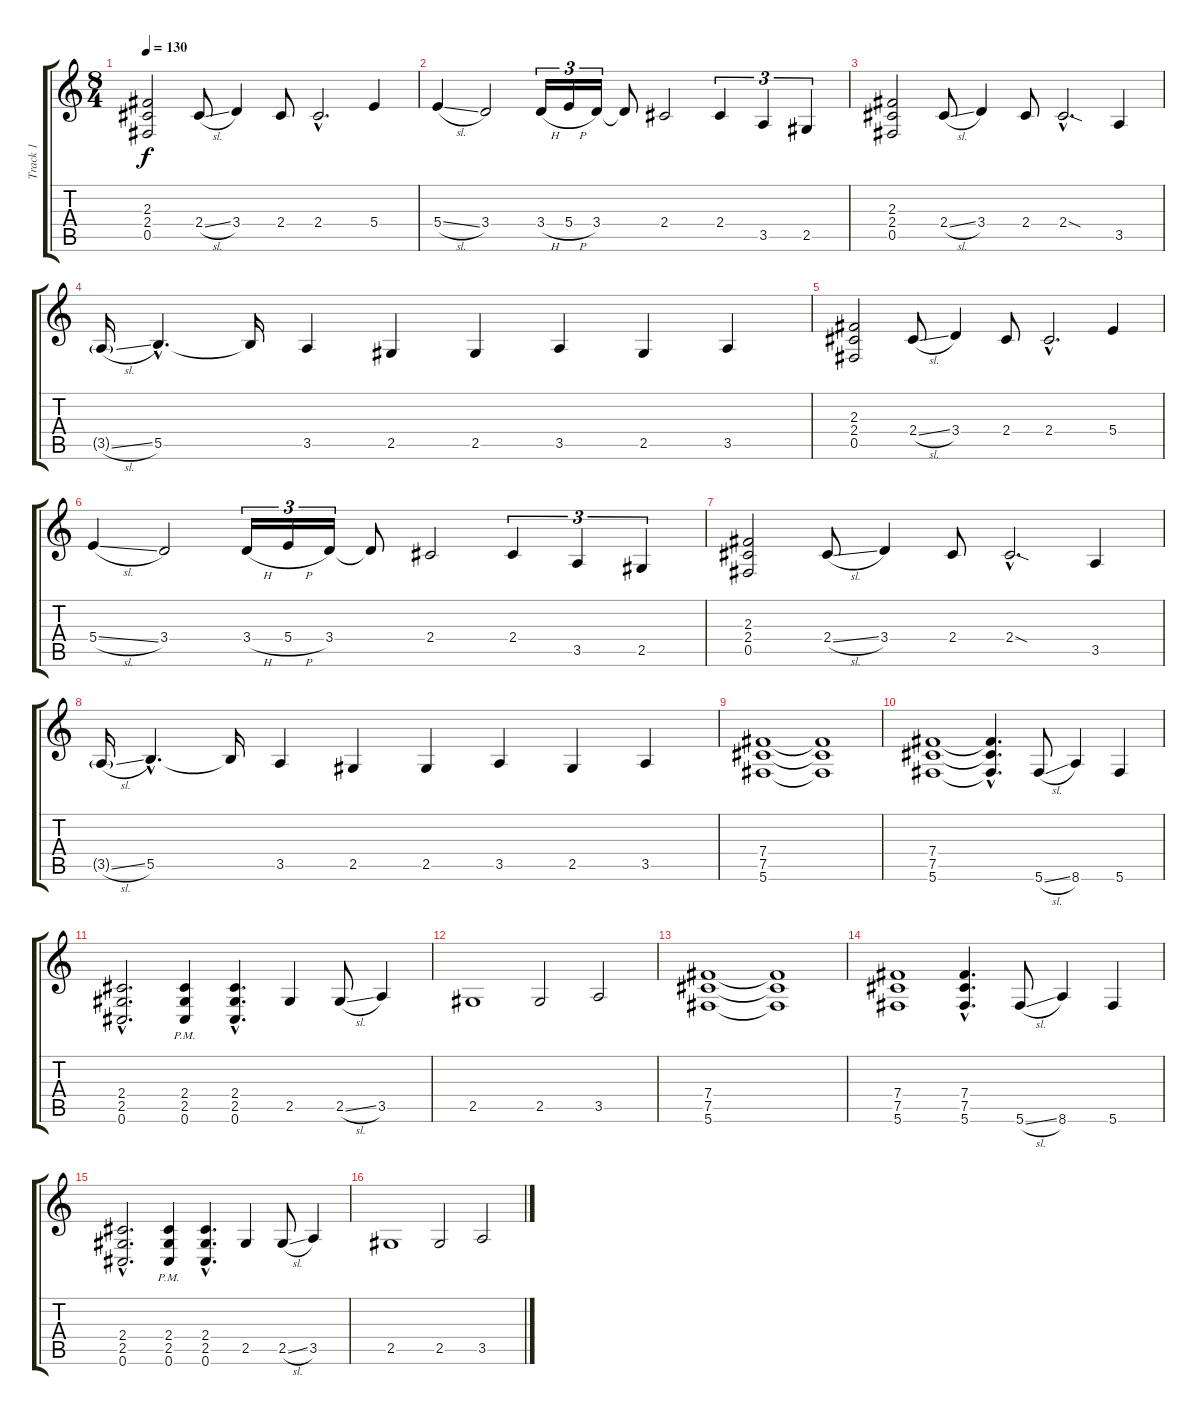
\track ("Track 1" "Track 1") {instrument distortionguitar}
\staff {score tabs}
\tuning (Db4 Ab3 E3 B2 Gb2 Db2) {hide}
\ts (8 4)
\tempo 130
\clef g2
\ks c
(2.3 2.4 0.5).2{dy f} 2.4{sl}.8 3.4.4 2.4.8 2.4{hac}.2{d} 5.4.4 |
5.4{sl}.4 3.4.2 3.4{h}.16{tu (3 2)} 5.4{h}.16{tu (3 2)} 3.4.16{tu (3 2)} 3.4{t}.8 2.4.2 2.4.4{tu (3 2)} 3.5.4{tu (3 2)} 2.5.4{tu (3 2)} |
(2.3 2.4 0.5).2 2.4{sl}.8 3.4.4 2.4.8 2.4{sod hac}.2{d} 3.5.4 |
3.5{sl g}.16 5.5{hac}.4{d} 5.5{t}.16 3.5.4 2.5.4 2.5.4 3.5.4 2.5.4 3.5.4 |
(2.3 2.4 0.5).2 2.4{sl}.8 3.4.4 2.4.8 2.4{hac}.2{d} 5.4.4 |
5.4{sl}.4 3.4.2 3.4{h}.16{tu (3 2)} 5.4{h}.16{tu (3 2)} 3.4.16{tu (3 2)} 3.4{t}.8 2.4.2 2.4.4{tu (3 2)} 3.5.4{tu (3 2)} 2.5.4{tu (3 2)} |
(2.3 2.4 0.5).2 2.4{sl}.8 3.4.4 2.4.8 2.4{sod hac}.2{d} 3.5.4 |
3.5{sl g}.16 5.5{hac}.4{d} 5.5{t}.16 3.5.4 2.5.4 2.5.4 3.5.4 2.5.4 3.5.4 |
(7.4 7.5 5.6).1 (7.4{t} 7.5{t} 5.6{t}).1 |
(7.4 7.5 5.6).1 (7.4{hac t} 7.5{hac t} 5.6{hac t}).4{d} 5.6{sl}.8 8.6.4 5.6.4 |
(2.4{hac} 2.5{hac} 0.6{hac}).2{d} (2.4{pm} 2.5{pm} 0.6{pm}).4 (2.4{hac} 2.5{hac} 0.6{hac}).4{d} 2.5.4 2.5{sl}.8 3.5.4 |
2.5.1 2.5.2 3.5.2 |
(7.4 7.5 5.6).1 (7.4{t} 7.5{t} 5.6{t}).1 |
(7.4 7.5 5.6).1 (7.4{hac} 7.5{hac} 5.6{hac}).4{d} 5.6{sl}.8 8.6.4 5.6.4 |
(2.4{hac} 2.5{hac} 0.6{hac}).2{d} (2.4{pm} 2.5{pm} 0.6{pm}).4 (2.4{hac} 2.5{hac} 0.6{hac}).4{d} 2.5.4 2.5{sl}.8 3.5.4 |
2.5.1 2.5.2 3.5.2
